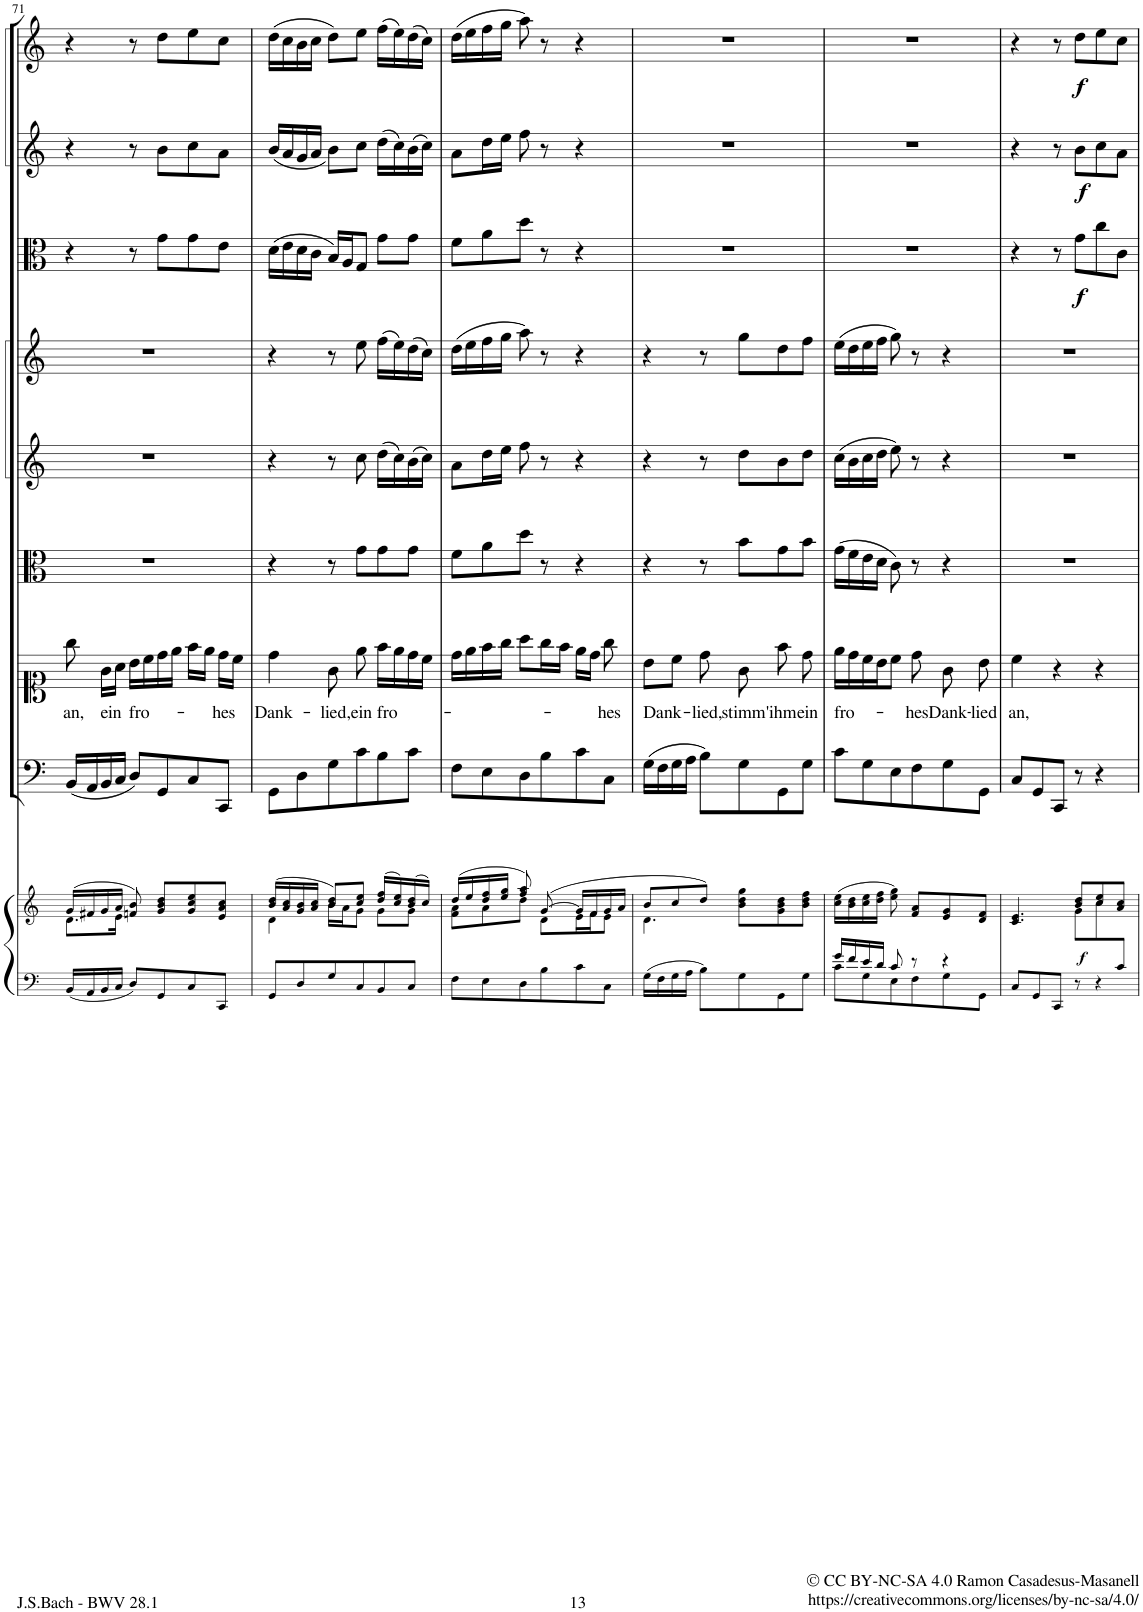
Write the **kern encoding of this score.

**kern	**kern	**dynam	**kern	**kern	**text	**kern	**kern	**kern	**kern	**dynam	**kern	**dynam	**kern	**dynam
*part9	*part9	*part9	*part8	*part7	*part7	*part6	*part5	*part4	*part3	*part3	*part2	*part2	*part1	*part1
*staff10	*staff9	*staff9/10	*staff8	*staff7	*staff7	*staff6	*staff5	*staff4	*staff3	*staff3	*staff2	*staff2	*staff1	*staff1
*I"Grand Piano	*	*	*I"Continuo	*I"Soprano	*	*I"Viola	*I"Violino II	*I"Violino I	*I"Teile	*	*I"Oboe II	*	*I"Oboe I	*
*I'Pno	*	*	*	*	*	*	*	*	*	*	*I'Ob	*	*I'Ob	*
!!LO:PB:g=z
*clefF4	*clefG2	*	*clefF4	*clefC1	*	*clefC3	*clefG2	*clefG2	*clefC3	*	*clefG2	*	*clefG2	*
*k[]	*k[]	*	*k[]	*k[]	*	*k[]	*k[]	*k[]	*k[]	*	*k[]	*	*k[]	*
*M3/4	*M3/4	*	*M3/4	*M3/4	*	*M3/4	*M3/4	*M3/4	*M3/4	*	*M3/4	*	*M3/4	*
=71	=71	=71	=71	=71	=71	=71	=71	=71	=71	=71	=71	=71	=71	=71
*	*^	*	*	*	*	*	*	*	*	*	*	*	*	*
!	!	!	!	!	!	!LO:LY:b	!	!	!	!	!	!	!	!	!
16BB/LL	(16g/LL	8.d\L	.	(<16BB/LL	8gg\	an,	2.r	2.r	2.r	4r	.	4r	.	4r	.
16AA/	16f#X/	.	.	16AA/	.	.	.	.	.	.	.	.	.	.	.
!	!	!	!	!	!	!LO:LY:b	!	!	!	!	!	!	!	!	!
16BB/	16g/	.	.	16BB/	16g\LL	ein	.	.	.	.	.	.	.	.	.
16C/JJ	16a/JJ	16e\Jk	.	16C/JJ	16a\JJ	.	.	.	.	.	.	.	.	.	.
!	!	!	!	!	!	!LO:LY:b	!	!	!	!	!	!	!	!	!
8D/L	8fn/ 8b/)	2ryy	.	8D/L)	16b\LL	fro-	.	.	.	8r	.	8r	.	8r	.
.	.	.	.	.	16cc\	.	.	.	.	.	.	.	.	.	.
8GG/	8g/ 8b/ 8dd/L	.	.	8GG/	16dd\	.	.	.	.	8g\L	.	8b\L	.	8dd\L	.
.	.	.	.	.	16ee\JJ	.	.	.	.	.	.	.	.	.	.
8C/	8g/ 8cc/ 8ee/	.	.	8C/	16ff\LL	.	.	.	.	8g\	.	8cc\	.	8ee\	.
.	.	.	.	.	16ee\JJ	.	.	.	.	.	.	.	.	.	.
!	!	!	!	!	!	!LO:LY:b	!	!	!	!	!	!	!	!	!
8CC/J	8e/ 8a/ 8cc/J	.	.	8CC/J	16dd\LL	hes	.	.	.	8e\J	.	8a\J	.	8cc\J	.
.	.	.	.	.	16cc\JJ	.	.	.	.	.	.	.	.	.	.
=72	=72	=72	=72	=72	=72	=72	=72	=72	=72	=72	=72	=72	=72	=72	=72
!	!	!	!	!	!	!LO:LY:b	!	!	!	!	!	!	!	!	!
8GG/L	(>16b/ 16dd/LL	4d\	.	8GG\L	4dd\	Dank-	4r	4r	4r	(>16d\LL	.	(<16b/LL	.	(>16dd\LL	.
.	16a/ 16cc/	.	.	.	.	.	.	.	.	16e\	.	16a/	.	16cc\	.
8D/	16g/ 16b/	.	.	8D\	.	.	.	.	.	16d\	.	16g/	.	16b\	.
.	16a/ 16cc/JJ	.	.	.	.	.	.	.	.	16c\JJ	.	16a/JJ	.	16cc\JJ	.
!	!	!	!	!	!	!LO:LY:b	!	!	!	!	!	!	!	!	!
8G/	8b/ 8dd/L)	16b\LL	.	8G\	8g\	-lied,	8r	8r	8r	16B/LL)	.	8b\L)	.	8dd\L)	.
.	.	16a\J	.	.	.	.	.	.	.	16A/J	.	.	.	.	.
!	!	!	!	!	!	!LO:LY:b	!	!	!	!	!	!	!	!	!
8C/	8cc/ 8ee/J	8g\J	.	8c\	8ee\	ein	8g\L	8cc\	8ee\	8G/J	.	8cc\J	.	8ee\J	.
!	!	!	!	!	!	!LO:LY:b	!	!	!	!	!	!	!	!	!
8BB/	(>16dd/ 16ff/LL	8g\L	.	8B\	16ff\LL	fro-	8g\	(>16dd\LL	(>16ff\LL	8g\L	.	(>16dd\LL	.	(>16ff\LL	.
.	16cc/ 16ee/)	.	.	.	16ee\	.	.	16cc\)	16ee\)	.	.	16cc\)	.	16ee\)	.
8C/J	(>16b/ 16dd/	8g\J	.	8c\J	16dd\	.	8g\J	(>16b\	(>16dd\	8g\J	.	(>16b\	.	(>16dd\	.
.	16cc/JJ)	.	.	.	16cc\JJ	.	.	16cc\JJ)	16cc\JJ)	.	.	16cc\JJ)	.	16cc\JJ)	.
=73	=73	=73	=73	=73	=73	=73	=73	=73	=73	=73	=73	=73	=73	=73	=73
8F\L	(>16dd/LL	8f\ 8a\L	.	8F\L	16dd\LL	.	8f\L	8a\L	(>16dd\LL	8f\L	.	8a\L	.	(>16dd\LL	.
.	16ee/	.	.	.	16ee\	.	.	.	16ee\	.	.	.	.	16ee\	.
8E\	16dd/ 16ff/	8a\	.	8E\	16ff\	.	8a\	16dd\L	16ff\	8a\	.	16dd\L	.	16ff\	.
.	16ee/ 16gg/JJ	.	.	.	16gg\JJ	.	.	16ee\JJ	16gg\JJ	.	.	16ee\JJ	.	16gg\JJ	.
8D\	8ff/ 8aa/)	8dd\J	.	8D\	8aa\L	.	8dd\J	8ff\	8aa\)	8dd\J	.	8ff\	.	8aa\)	.
8B\	([8g/	8d\L	.	8B\	16gg\L	.	8r	8r	8r	8r	.	8r	.	8r	.
.	.	.	.	.	16ff\JJ	.	.	.	.	.	.	.	.	.	.
8c\	16g/LL]	16e\L	.	8c\	16ee\LL	.	4r	4r	4r	4r	.	4r	.	4r	.
.	16f/	16f\J	.	.	16dd\JJ	.	.	.	.	.	.	.	.	.	.
!	!	!	!	!	!	!LO:LY:b	!	!	!	!	!	!	!	!	!
8C\J	16g/	8e\J	.	8C\J	8gg\	hes	.	.	.	.	.	.	.	.	.
.	16a/JJ	.	.	.	.	.	.	.	.	.	.	.	.	.	.
=74	=74	=74	=74	=74	=74	=74	=74	=74	=74	=74	=74	=74	=74	=74	=74
!	!	!	!	!	!	!LO:LY:b	!	!	!	!	!	!	!	!	!
16G\LL	8b/L	4.d\	.	(>16G\LL	8b\L	Dank-	4r	4r	4r	2.r	.	2.r	.	2.r	.
16F\	.	.	.	16F\	.	.	.	.	.	.	.	.	.	.	.
16G\	8cc/	.	.	16G\	8cc\J	.	.	.	.	.	.	.	.	.	.
16A\JJ	.	.	.	16A\JJ	.	.	.	.	.	.	.	.	.	.	.
!	!	!	!	!	!	!LO:LY:b	!	!	!	!	!	!	!	!	!
8B\L	8dd/J)	.	.	8B\L)	8dd\	lied,	8r	8r	8r	.	.	.	.	.	.
!	!	!	!	!	!	!LO:LY:b	!	!	!	!	!	!	!	!	!
8G\	8b\ 8dd\ 8gg\L	4.ryy	.	8G\	8g\	stimm'	8b\L	8dd\L	8gg\L	.	.	.	.	.	.
!	!	!	!	!	!	!LO:LY:b	!	!	!	!	!	!	!	!	!
8GG\	8g\ 8b\ 8dd\	.	.	8GG\	8ff\	ihm	8g\	8b\	8dd\	.	.	.	.	.	.
!	!	!	!	!	!	!LO:LY:b	!	!	!	!	!	!	!	!	!
8G\J	8b\ 8dd\ 8ff\J	.	.	8G\J	8dd\	ein	8b\J	8dd\J	8ff\J	.	.	.	.	.	.
*	*v	*v	*	*	*	*	*	*	*	*	*	*	*	*	*
=75	=75	=75	=75	=75	=75	=75	=75	=75	=75	=75	=75	=75	=75	=75
*^	*	*	*	*	*	*	*	*	*	*	*	*	*	*
!	!	!	!	!	!	!LO:LY:b	!	!	!	!	!	!	!	!	!
16g/LL	8c\L	(>16cc\ 16ee\LL	.	8c\L	16ee\LL	fro-	(>16g\LL	(>16cc\LL	(>16ee\LL	2.r	.	2.r	.	2.r	.
16f/	.	16b\ 16dd\	.	.	16dd\	.	16f\	16b\	16dd\	.	.	.	.	.	.
16e/	8G\	16cc\ 16ee\	.	8G\	16cc\	.	16e\	16cc\	16ee\	.	.	.	.	.	.
16d/JJ	.	16dd\ 16ff\JJ	.	.	16b\J	.	16d\JJ	16dd\JJ	16ff\JJ	.	.	.	.	.	.
8c/	8E\	8ee\ 8gg\)	.	8E\	8cc\J	.	8c\)	8ee\)	8gg\)	.	.	.	.	.	.
!	!	!	!	!	!	!LO:LY:b	!	!	!	!	!	!	!	!	!
8r	8F\	8f/ 8a/L	.	8F\	8dd\	hes	8r	8r	8r	.	.	.	.	.	.
!	!	!	!	!	!	!LO:LY:b	!	!	!	!	!	!	!	!	!
4r	8G\	8e/ 8g/	.	8G\	8g\	Dank-	4r	4r	4r	.	.	.	.	.	.
!	!	!	!	!	!	!LO:LY:b	!	!	!	!	!	!	!	!	!
.	8GG\J	8d/ 8f/J	.	8GG\J	8b\	-lied	.	.	.	.	.	.	.	.	.
=76	=76	=76	=76	=76	=76	=76	=76	=76	=76	=76	=76	=76	=76	=76	=76
*	*	*^	*	*	*	*	*	*	*	*	*	*	*	*	*
!	!	!	!	!	!	!	!LO:LY:b	!	!	!	!	!	!	!	!	!
8ryy	8C/L	4.c/ 4.e/	4.ryy	.	8C/L	4cc\	an,	2.r	2.r	2.r	4r	.	4r	.	4r	.
.	8GG/	.	.	.	8GG/	.	.	.	.	.	.	.	.	.	.	.
.	8CC/J	.	.	.	8CC/J	4r	.	.	.	.	8r	.	8r	.	8r	.
!	!	!	!	!LO:DY:b	!	!	!	!	!	!	!	!LO:DY:b	!	!LO:DY:b	!	!LO:DY:b
.	8r	8b/ 8dd/L	8g\L	f	8r	.	.	.	.	.	8g\L	f	8b\L	f	8dd\L	f
.	4r	8cc/ 8ee/	8cc\	.	4r	4r	.	.	.	.	8cc\	.	8cc\	.	8ee\	.
8c/J	.	8a/ 8cc/J	8ryy	.	.	.	.	.	.	.	8c\J	.	8a\J	.	8cc\J	.
*v	*v	*	*	*	*	*	*	*	*	*	*	*	*	*	*	*
*	*v	*v	*	*	*	*	*	*	*	*	*	*	*	*	*
=	=	=	=	=	=	=	=	=	=	=	=	=	=	=
*-	*-	*-	*-	*-	*-	*-	*-	*-	*-	*-	*-	*-	*-	*-
